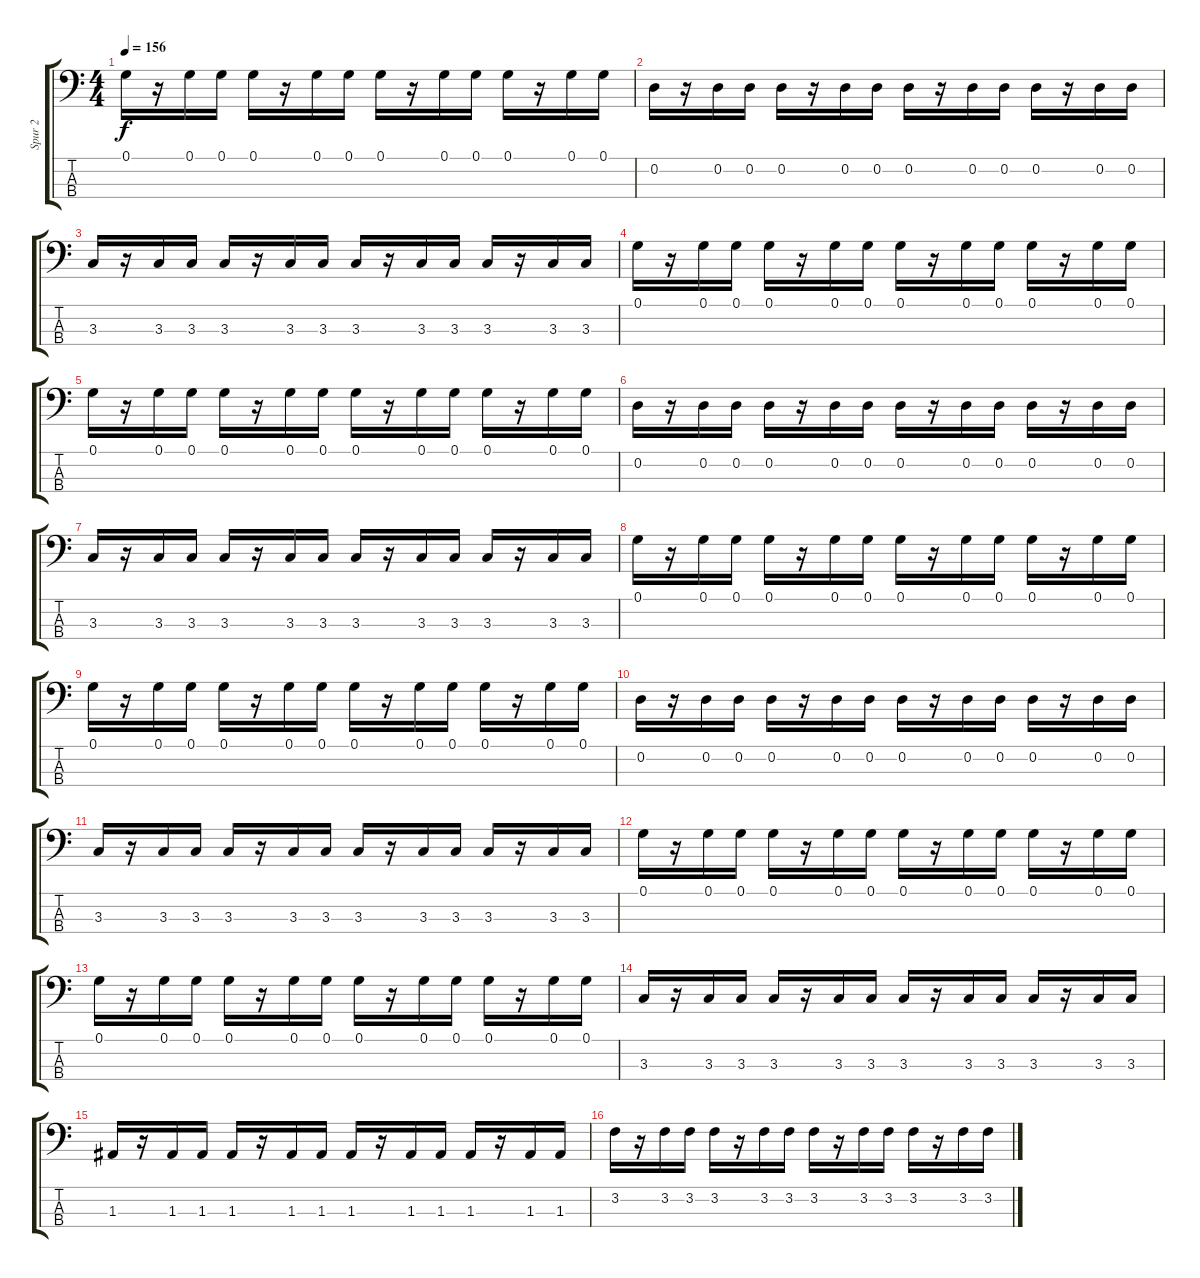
\track ("Spur 2" "Spur 2") {instrument synthbass2}
\staff {score tabs}
\tuning (G2 D2 A1 E1) {hide}
\ts (4 4)
\tempo 156
\clef f4
\ks c
0.1.16{dy f} r.16 0.1.16 0.1.16 0.1.16 r.16 0.1.16 0.1.16 0.1.16 r.16 0.1.16 0.1.16 0.1.16 r.16 0.1.16 0.1.16 |
0.2.16 r.16 0.2.16 0.2.16 0.2.16 r.16 0.2.16 0.2.16 0.2.16 r.16 0.2.16 0.2.16 0.2.16 r.16 0.2.16 0.2.16 |
3.3.16 r.16 3.3.16 3.3.16 3.3.16 r.16 3.3.16 3.3.16 3.3.16 r.16 3.3.16 3.3.16 3.3.16 r.16 3.3.16 3.3.16 |
0.1.16 r.16 0.1.16 0.1.16 0.1.16 r.16 0.1.16 0.1.16 0.1.16 r.16 0.1.16 0.1.16 0.1.16 r.16 0.1.16 0.1.16 |
0.1.16 r.16 0.1.16 0.1.16 0.1.16 r.16 0.1.16 0.1.16 0.1.16 r.16 0.1.16 0.1.16 0.1.16 r.16 0.1.16 0.1.16 |
0.2.16 r.16 0.2.16 0.2.16 0.2.16 r.16 0.2.16 0.2.16 0.2.16 r.16 0.2.16 0.2.16 0.2.16 r.16 0.2.16 0.2.16 |
3.3.16 r.16 3.3.16 3.3.16 3.3.16 r.16 3.3.16 3.3.16 3.3.16 r.16 3.3.16 3.3.16 3.3.16 r.16 3.3.16 3.3.16 |
0.1.16 r.16 0.1.16 0.1.16 0.1.16 r.16 0.1.16 0.1.16 0.1.16 r.16 0.1.16 0.1.16 0.1.16 r.16 0.1.16 0.1.16 |
0.1.16 r.16 0.1.16 0.1.16 0.1.16 r.16 0.1.16 0.1.16 0.1.16 r.16 0.1.16 0.1.16 0.1.16 r.16 0.1.16 0.1.16 |
0.2.16 r.16 0.2.16 0.2.16 0.2.16 r.16 0.2.16 0.2.16 0.2.16 r.16 0.2.16 0.2.16 0.2.16 r.16 0.2.16 0.2.16 |
3.3.16 r.16 3.3.16 3.3.16 3.3.16 r.16 3.3.16 3.3.16 3.3.16 r.16 3.3.16 3.3.16 3.3.16 r.16 3.3.16 3.3.16 |
0.1.16 r.16 0.1.16 0.1.16 0.1.16 r.16 0.1.16 0.1.16 0.1.16 r.16 0.1.16 0.1.16 0.1.16 r.16 0.1.16 0.1.16 |
0.1.16 r.16 0.1.16 0.1.16 0.1.16 r.16 0.1.16 0.1.16 0.1.16 r.16 0.1.16 0.1.16 0.1.16 r.16 0.1.16 0.1.16 |
3.3.16 r.16 3.3.16 3.3.16 3.3.16 r.16 3.3.16 3.3.16 3.3.16 r.16 3.3.16 3.3.16 3.3.16 r.16 3.3.16 3.3.16 |
1.3.16 r.16 1.3.16 1.3.16 1.3.16 r.16 1.3.16 1.3.16 1.3.16 r.16 1.3.16 1.3.16 1.3.16 r.16 1.3.16 1.3.16 |
3.2.16 r.16 3.2.16 3.2.16 3.2.16 r.16 3.2.16 3.2.16 3.2.16 r.16 3.2.16 3.2.16 3.2.16 r.16 3.2.16 3.2.16
